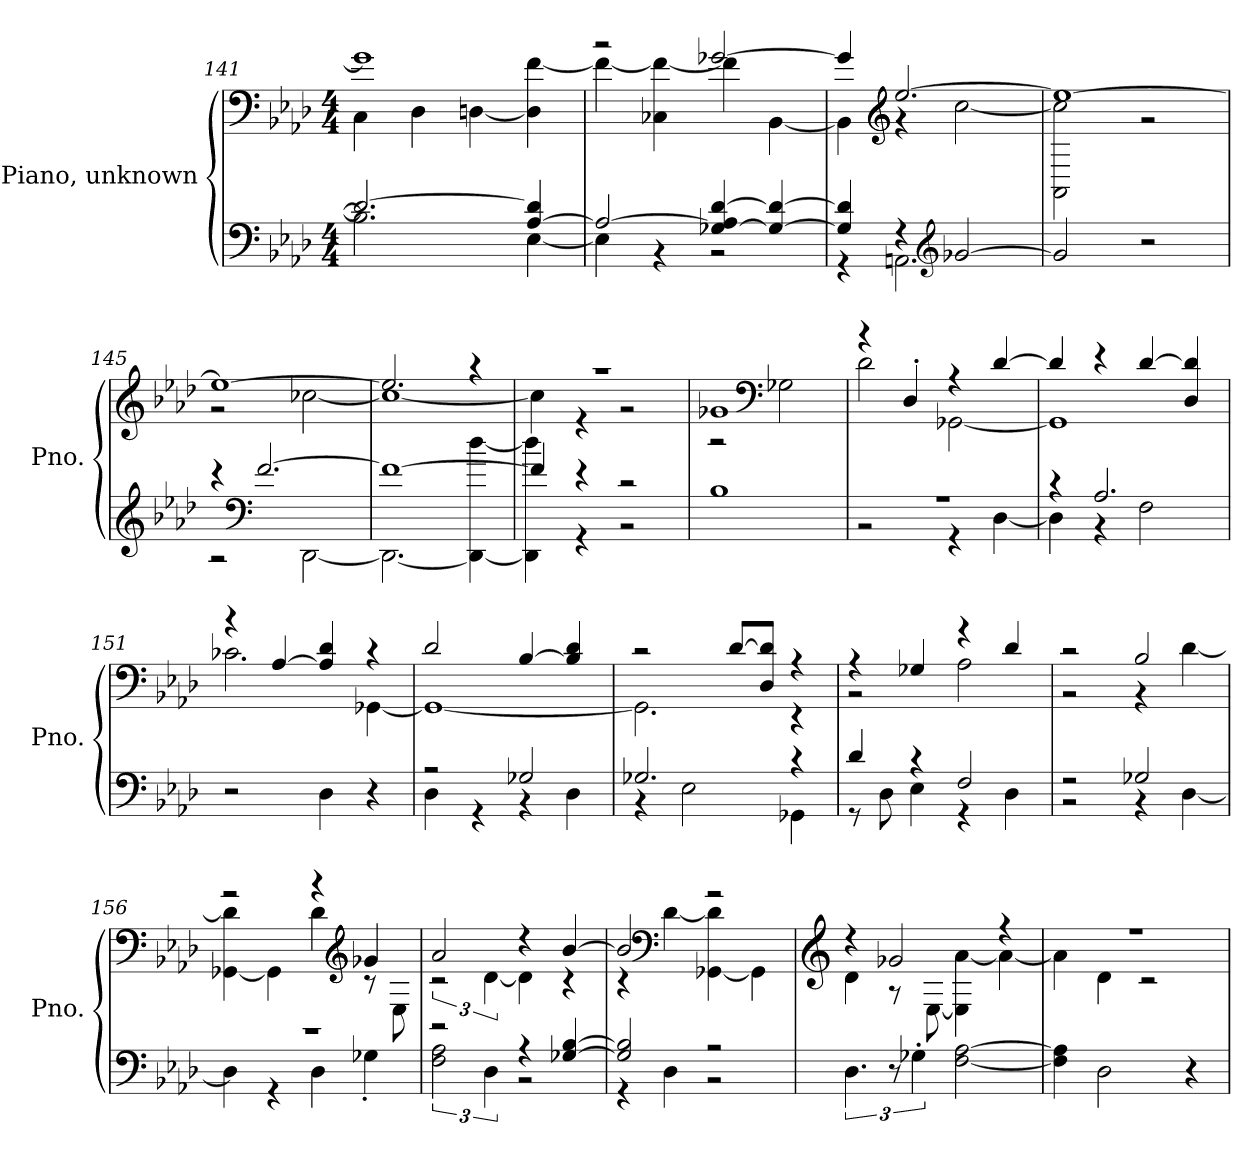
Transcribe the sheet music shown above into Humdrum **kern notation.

**kern	**kern
*part1	*part1
*staff2	*staff1
*I"Piano, unknown	*
*I'Pno.	*
*clefF4	*clefF4
*k[b-e-a-d-]	*k[b-e-a-d-]
*M4/4	*M4/4
=141	=141
*^	*^
2.d-/_	2.B-\]	1g-]	4C\
.	.	.	4D-\
.	.	.	[4Dn\
[4A-/ 4d-/]	[4E-\	.	4D\] [4f\
=142	=142	=142	=142
2A-/_	4E-\]	2r	4f\_
.	4r	.	4C-X\ 4f\_
[4G-X/ 4A-/] [4d-/	2r	[2g-X/	4f\]
4G-/_ 4d-/_	.	.	[4BB-\
=143	=143	=143	=143
4G-/] 4d-/]	4r	4g-/]	4BB-\]
*	*	*clefG2	*
4r	2.AAn\	[2.ee-/	4r
*clefG2	*	*	*
[2g-X/	.	.	[2cc\
*v	*v	*	*
!!LO:LB:g=z	!!
=144	=144	=144
2g-/]	1ee-_	2AA-\ 2cc\]
2r	.	2r
=145	=145	=145
*^	*	*
4r	2r	1ee-_	2r
*clefF4	*	*	*
[2.f/	.	.	.
.	[2DD-\	.	[2cc-X\
=146	=146	=146	=146
1f_	2.DD-\_	2.ee-/]	1cc-_
.	4DD-\_ [4dd-\	4r	.
=147	=147	=147	=147
4f/]	4DD-\] 4dd-\]	1r	4cc-\]
4r	4r	.	4r
2r	2r	.	2r
*v	*v	*	*
=148	=148	=148
1B-	1g-X	2r
*	*clefF4	*
.	.	2G-X\
=149	=149	=149
*^	*	*
1r	2r	4r	2d-\
.	.	4D-'/	.
.	4r	4r	[2GG-X\
.	[4D-\	[4d-/	.
=150	=150	=150	=150
4r	4D-\]	4d-/]	1GG-]
2.A-/	4r	4r	.
.	2F\	[4d-/	.
.	.	4D-/ 4d-/]	.
*v	*v	*	*
!!LO:LB:g=z	!!
=151	=151	=151
2r	4r	2.c-X\
.	[4A-/	.
4D-\	4A-/] 4d-/	.
4r	4r	[4GG-X\
=152	=152	=152
*^	*	*
2r	4D-\	2d-/	1GG-_
.	4r	.	.
2G-X/	4r	[4B-/	.
.	4D-\	4B-/] 4d-/	.
=153	=153	=153	=153
2.G-X/	4r	2r	2.GG-\]
.	2E-\	.	.
.	.	[8d-/L	.
.	.	8D-/ 8d-/]J	.
4r	4GG-X\	4r	4r
=154	=154	=154	=154
4d-/	8r	4r	2r
.	8D-\	.	.
4r	4E-\	4G-X/	.
2F/	4r	4r	2A-\
.	4D-\	4d-/	.
=155	=155	=155	=155
2r	2r	2r	2r
2G-X/	4r	2B-/	4r
.	[4D-\	.	[4d-\
=156	=156	=156	=156
1r	4D-\]	2r	[4GG-X\ 4d-\]
.	4r	.	4GG-\]
.	4D-\	4r	4d-\
*	*	*clefG2	*
.	4G-X'\	4g-X/	8r
.	.	.	8E-\
!!LO:LB:g=z	!!
=157	=157	=157	=157
2r	3F\ 3A-\	2a-/	3r
.	6D-\	.	[6d-\
4r	2r	4r	4d-\]
[4G-X/ [4B-/	.	[4b-/	4r
=158	=158	=158	=158
2G-/] 2B-/]	4r	2b-/]	4r
*	*	*clefF4	*
.	4D-\	.	[4d-\
2r	2r	2r	[4GG-X\ 4d-\]
.	.	.	4GG-\]
*v	*v	*	*
=159	=159	=159
*	*clefG2	*
6.D-\	4r	4d-\
12r	2g-X/	8r
6G-X'\	.	.
.	.	[8E-\
[2F\ [2A-\	.	4E-\] [4a-\
.	4r	4a-\_
=160	=160	=160
4F\] 4A-\]	1r	4a-\]
2D-\	.	4d-\
.	.	2r
4r	.	.
*	*v	*v
=	=
*-	*-
